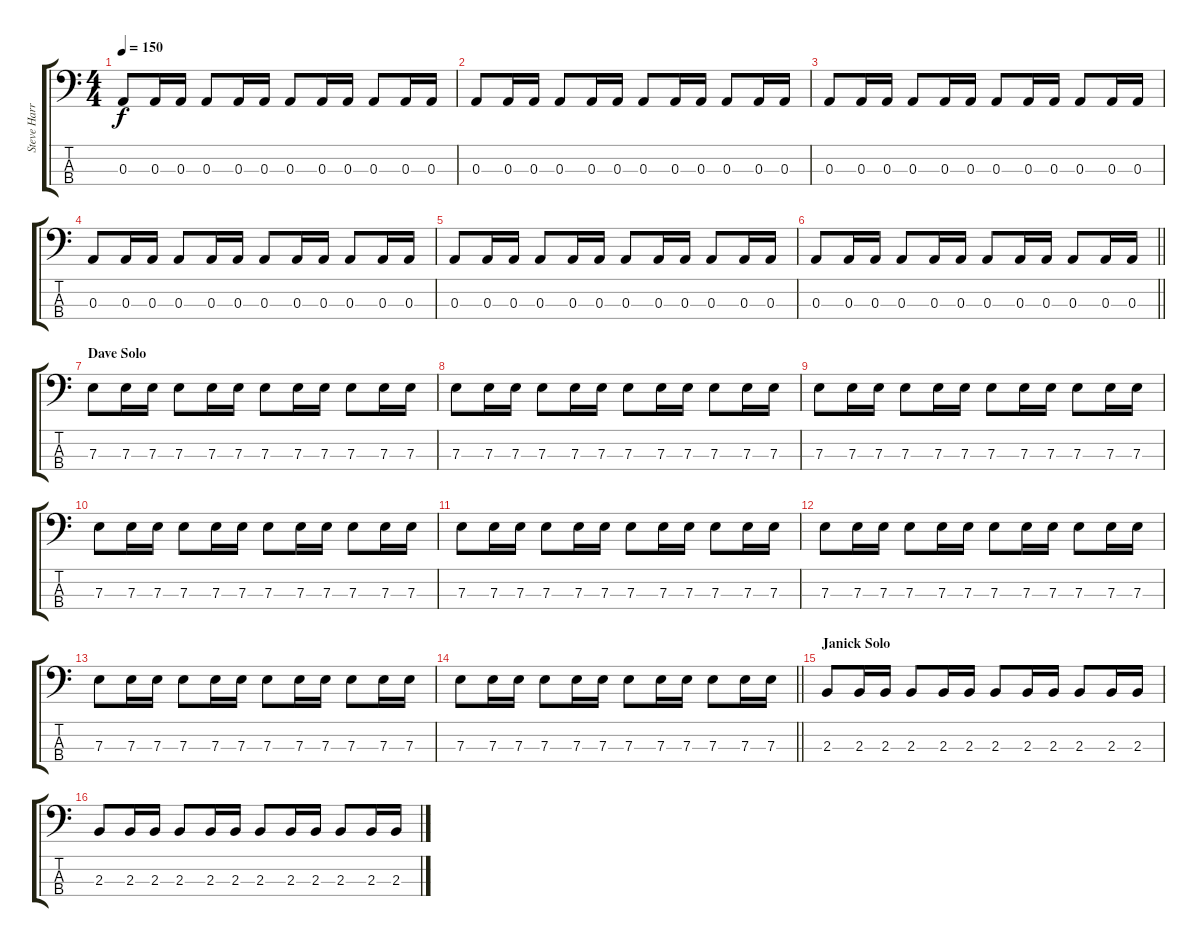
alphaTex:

\track ("Steve Harris" "Steve Harr") {instrument electricbassfinger}
\staff {score tabs}
\tuning (G2 D2 A1 E1) {hide}
\ts (4 4)
\tempo 150
\clef f4
\ks c
0.3.8{dy f} 0.3.16 0.3.16 0.3.8 0.3.16 0.3.16 0.3.8 0.3.16 0.3.16 0.3.8 0.3.16 0.3.16 |
0.3.8 0.3.16 0.3.16 0.3.8 0.3.16 0.3.16 0.3.8 0.3.16 0.3.16 0.3.8 0.3.16 0.3.16 |
0.3.8 0.3.16 0.3.16 0.3.8 0.3.16 0.3.16 0.3.8 0.3.16 0.3.16 0.3.8 0.3.16 0.3.16 |
0.3.8 0.3.16 0.3.16 0.3.8 0.3.16 0.3.16 0.3.8 0.3.16 0.3.16 0.3.8 0.3.16 0.3.16 |
0.3.8 0.3.16 0.3.16 0.3.8 0.3.16 0.3.16 0.3.8 0.3.16 0.3.16 0.3.8 0.3.16 0.3.16 |
\barLineRight lightlight
0.3.8 0.3.16 0.3.16 0.3.8 0.3.16 0.3.16 0.3.8 0.3.16 0.3.16 0.3.8 0.3.16 0.3.16 |
\section ("" "Dave Solo")
7.3.8 7.3.16 7.3.16 7.3.8 7.3.16 7.3.16 7.3.8 7.3.16 7.3.16 7.3.8 7.3.16 7.3.16 |
7.3.8 7.3.16 7.3.16 7.3.8 7.3.16 7.3.16 7.3.8 7.3.16 7.3.16 7.3.8 7.3.16 7.3.16 |
7.3.8 7.3.16 7.3.16 7.3.8 7.3.16 7.3.16 7.3.8 7.3.16 7.3.16 7.3.8 7.3.16 7.3.16 |
7.3.8 7.3.16 7.3.16 7.3.8 7.3.16 7.3.16 7.3.8 7.3.16 7.3.16 7.3.8 7.3.16 7.3.16 |
7.3.8 7.3.16 7.3.16 7.3.8 7.3.16 7.3.16 7.3.8 7.3.16 7.3.16 7.3.8 7.3.16 7.3.16 |
7.3.8 7.3.16 7.3.16 7.3.8 7.3.16 7.3.16 7.3.8 7.3.16 7.3.16 7.3.8 7.3.16 7.3.16 |
7.3.8 7.3.16 7.3.16 7.3.8 7.3.16 7.3.16 7.3.8 7.3.16 7.3.16 7.3.8 7.3.16 7.3.16 |
\barLineRight lightlight
7.3.8 7.3.16 7.3.16 7.3.8 7.3.16 7.3.16 7.3.8 7.3.16 7.3.16 7.3.8 7.3.16 7.3.16 |
\section ("" "Janick Solo")
2.3.8 2.3.16 2.3.16 2.3.8 2.3.16 2.3.16 2.3.8 2.3.16 2.3.16 2.3.8 2.3.16 2.3.16 |
2.3.8 2.3.16 2.3.16 2.3.8 2.3.16 2.3.16 2.3.8 2.3.16 2.3.16 2.3.8 2.3.16 2.3.16
